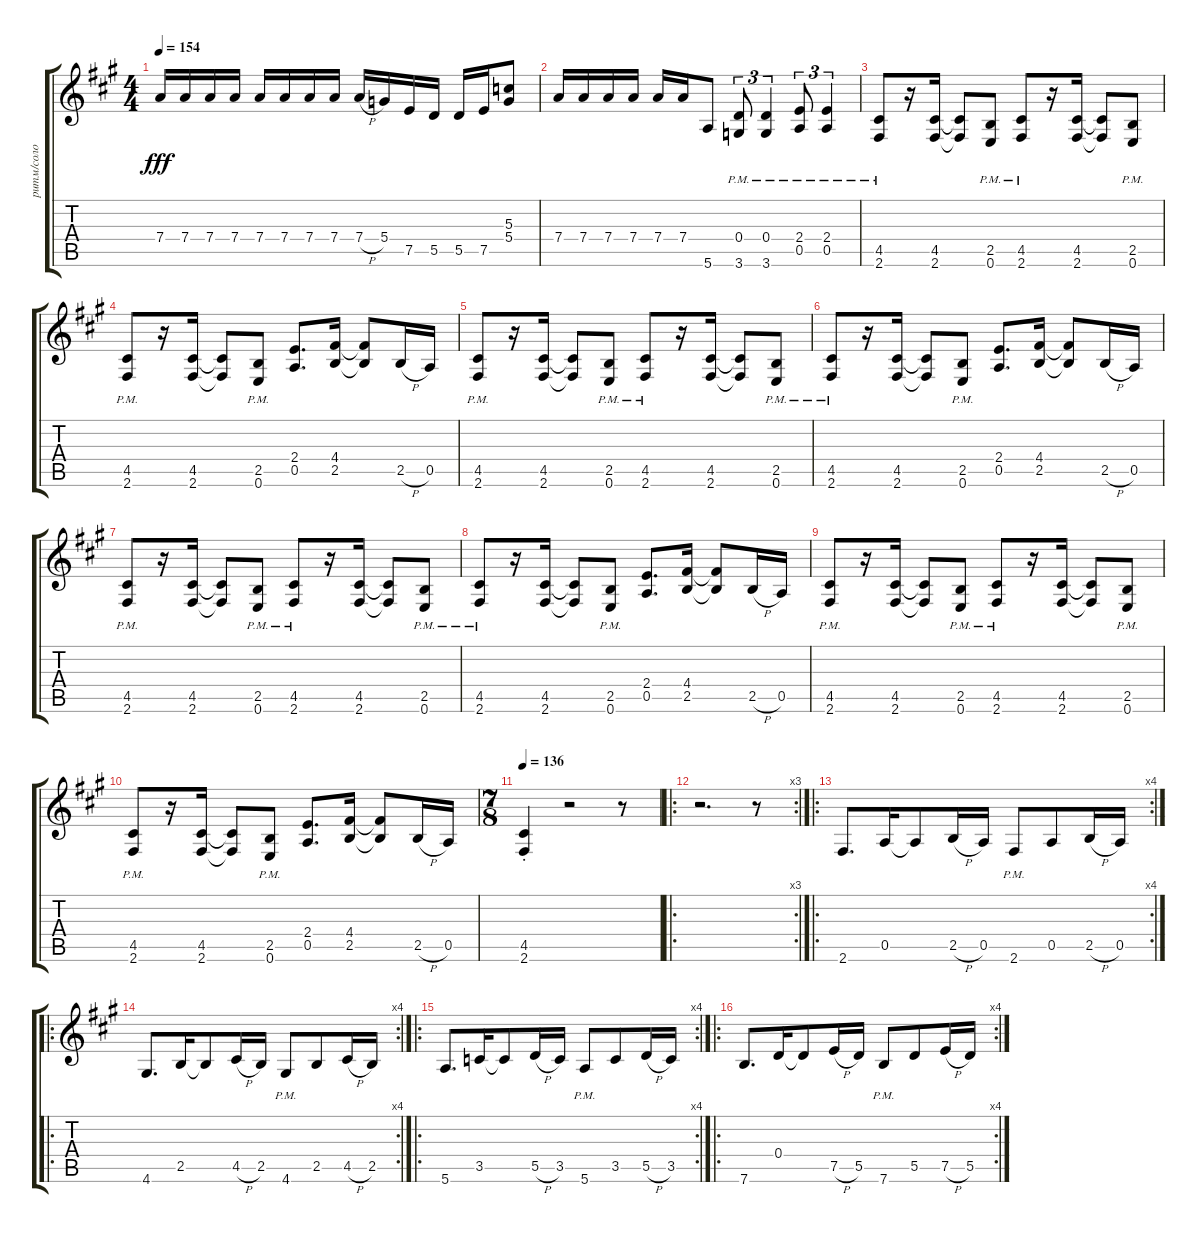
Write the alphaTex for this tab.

\track ("ритм/соло" "ритм/соло") {instrument overdrivenguitar}
\staff {score tabs}
\tuning (E4 B3 G3 D3 A2 E2) {hide}
\ts (4 4)
\tempo 154
\clef g2
\ks f#minor
7.4.16{dy fff} 7.4.16 7.4.16 7.4.16 7.4.16 7.4.16 7.4.16 7.4.16 7.4{h}.16 5.4.16 7.5.16 5.5.16 5.5.16 7.5.16 (5.3 5.4).8 |
7.4.16 7.4.16 7.4.16 7.4.16 7.4.16 7.4.16 5.6.8 (0.4{pm} 3.6{pm}).8{tu (3 2)} (0.4{pm} 3.6{pm}).4{tu (3 2)} (2.4{pm} 0.5{pm}).8{tu (3 2)} (2.4{pm} 0.5{pm}).4{tu (3 2)} |
(4.5{pm} 2.6{pm}).8 r.16 (4.5 2.6).16 (4.5{t} 2.6{t}).8 (2.5{pm} 0.6{pm}).8 (4.5{pm} 2.6{pm}).8 r.16 (4.5 2.6).16 (4.5{t} 2.6{t}).8 (2.5{pm} 0.6{pm}).8 |
(4.5{pm} 2.6{pm}).8 r.16 (4.5 2.6).16 (4.5{t} 2.6{t}).8 (2.5{pm} 0.6{pm}).8 (2.4 0.5).8{d} (4.4 2.5).16 (4.4{t} 2.5{t}).8 2.5{h}.16 0.5.16 |
(4.5{pm} 2.6{pm}).8 r.16 (4.5 2.6).16 (4.5{t} 2.6{t}).8 (2.5{pm} 0.6{pm}).8 (4.5{pm} 2.6{pm}).8 r.16 (4.5 2.6).16 (4.5{t} 2.6{t}).8 (2.5{pm} 0.6{pm}).8 |
(4.5{pm} 2.6{pm}).8 r.16 (4.5 2.6).16 (4.5{t} 2.6{t}).8 (2.5{pm} 0.6{pm}).8 (2.4 0.5).8{d} (4.4 2.5).16 (4.4{t} 2.5{t}).8 2.5{h}.16 0.5.16 |
(4.5{pm} 2.6{pm}).8 r.16 (4.5 2.6).16 (4.5{t} 2.6{t}).8 (2.5{pm} 0.6{pm}).8 (4.5{pm} 2.6{pm}).8 r.16 (4.5 2.6).16 (4.5{t} 2.6{t}).8 (2.5{pm} 0.6{pm}).8 |
(4.5{pm} 2.6{pm}).8 r.16 (4.5 2.6).16 (4.5{t} 2.6{t}).8 (2.5{pm} 0.6{pm}).8 (2.4 0.5).8{d} (4.4 2.5).16 (4.4{t} 2.5{t}).8 2.5{h}.16 0.5.16 |
(4.5{pm} 2.6{pm}).8 r.16 (4.5 2.6).16 (4.5{t} 2.6{t}).8 (2.5{pm} 0.6{pm}).8 (4.5{pm} 2.6{pm}).8 r.16 (4.5 2.6).16 (4.5{t} 2.6{t}).8 (2.5{pm} 0.6{pm}).8 |
(4.5{pm} 2.6{pm}).8 r.16 (4.5 2.6).16 (4.5{t} 2.6{t}).8 (2.5{pm} 0.6{pm}).8 (2.4 0.5).8{d} (4.4 2.5).16 (4.4{t} 2.5{t}).8 2.5{h}.16 0.5.16 |
\ts (7 8)
\tempo 136
(4.5{st} 2.6{st}).4 r.2 r.8 |
\ro
\rc 3
r.2{d} r.8 |
\ro
\rc 4
2.6.8{d beam merge} 0.5.16 0.5{t}.8{beam merge} 2.5{h}.16 0.5.16 2.6{pm}.8{beam merge} 0.5.8 2.5{h}.16 0.5.16 |
\ro
\rc 4
4.6.8{d beam merge} 2.5.16 2.5{t}.8{beam merge} 4.5{h}.16 2.5.16 4.6{pm}.8{beam merge} 2.5.8 4.5{h}.16 2.5.16 |
\ro
\rc 4
5.6.8{d beam merge} 3.5.16 3.5{t}.8{beam merge} 5.5{h}.16 3.5.16 5.6{pm}.8{beam merge} 3.5.8 5.5{h}.16 3.5.16 |
\ro
\rc 4
7.6.8{d beam merge} 0.4.16 0.4{t}.8{beam merge} 7.5{h}.16 5.5.16 7.6{pm}.8{beam merge} 5.5.8 7.5{h}.16 5.5.16
